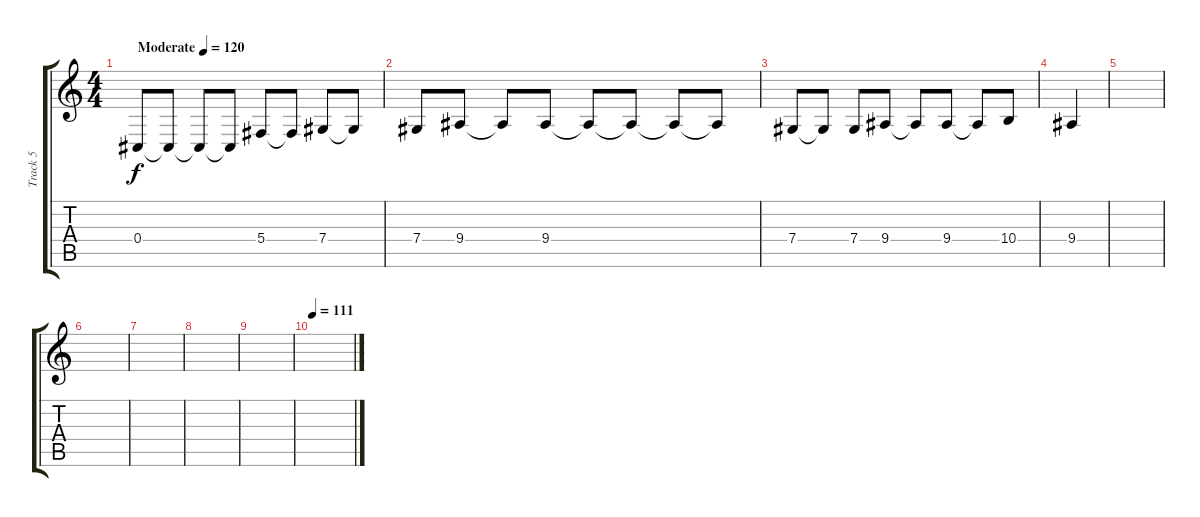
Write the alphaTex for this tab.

\track ("Track 5" "Track 5") {mute instrument violin}
\staff {score tabs}
\tuning (Eb4 Bb3 Gb3 Db3 Ab2 Eb2) {hide}
\ts (4 4)
\tempo (120 "Moderate")
\clef g2
\ks c
0.4.8{dy f instrument violin} 0.4{t}.8 0.4{t}.8 0.4{t}.8 5.4.8 5.4{t}.8 7.4.8 7.4{t}.8 |
7.4.8 9.4.8 9.4{t}.8 9.4.8 9.4{t}.8 9.4{t}.8 9.4{t}.8 9.4{t}.8 |
7.4.8 7.4{t}.8 7.4.8 9.4.8 9.4{t}.8 9.4.8 9.4{t}.8 10.4.8 |
9.4.4 |
|
|
|
|
|
\tempo 111
